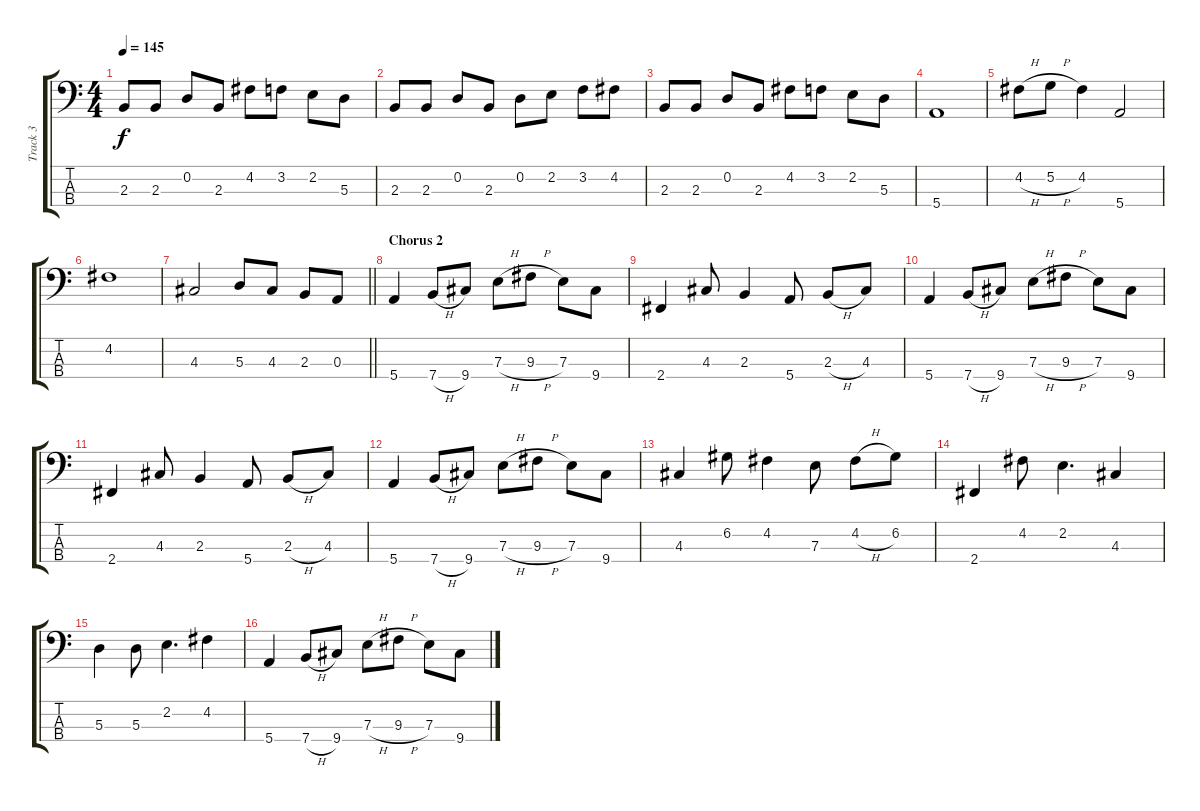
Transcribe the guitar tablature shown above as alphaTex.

\track ("Track 3" "Track 3") {instrument electricbasspick}
\staff {score tabs}
\tuning (G2 D2 A1 E1) {hide}
\ts (4 4)
\tempo 145
\clef f4
\ks c
2.3.8{dy f} 2.3.8 0.2.8 2.3.8 4.2.8 3.2.8 2.2.8 5.3.8 |
2.3.8 2.3.8 0.2.8 2.3.8 0.2.8 2.2.8 3.2.8 4.2.8 |
2.3.8 2.3.8 0.2.8 2.3.8 4.2.8 3.2.8 2.2.8 5.3.8 |
5.4.1 |
4.2{h}.8 5.2{h}.8 4.2.4 5.4.2 |
4.2.1 |
\barLineRight lightlight
4.3.2 5.3.8 4.3.8 2.3.8 0.3.8 |
\section ("" "Chorus 2")
5.4.4 7.4{h}.8 9.4.8 7.3{h}.8 9.3{h}.8 7.3.8 9.4.8 |
2.4.4 4.3.8 2.3.4 5.4.8 2.3{h}.8 4.3.8 |
5.4.4 7.4{h}.8 9.4.8 7.3{h}.8 9.3{h}.8 7.3.8 9.4.8 |
2.4.4 4.3.8 2.3.4 5.4.8 2.3{h}.8 4.3.8 |
5.4.4 7.4{h}.8 9.4.8 7.3{h}.8 9.3{h}.8 7.3.8 9.4.8 |
4.3.4 6.2.8 4.2.4 7.3.8 4.2{h}.8 6.2.8 |
2.4.4 4.2.8 2.2.4{d} 4.3.4 |
5.3.4 5.3.8 2.2.4{d} 4.2.4 |
5.4.4 7.4{h}.8 9.4.8 7.3{h}.8 9.3{h}.8 7.3.8 9.4.8
